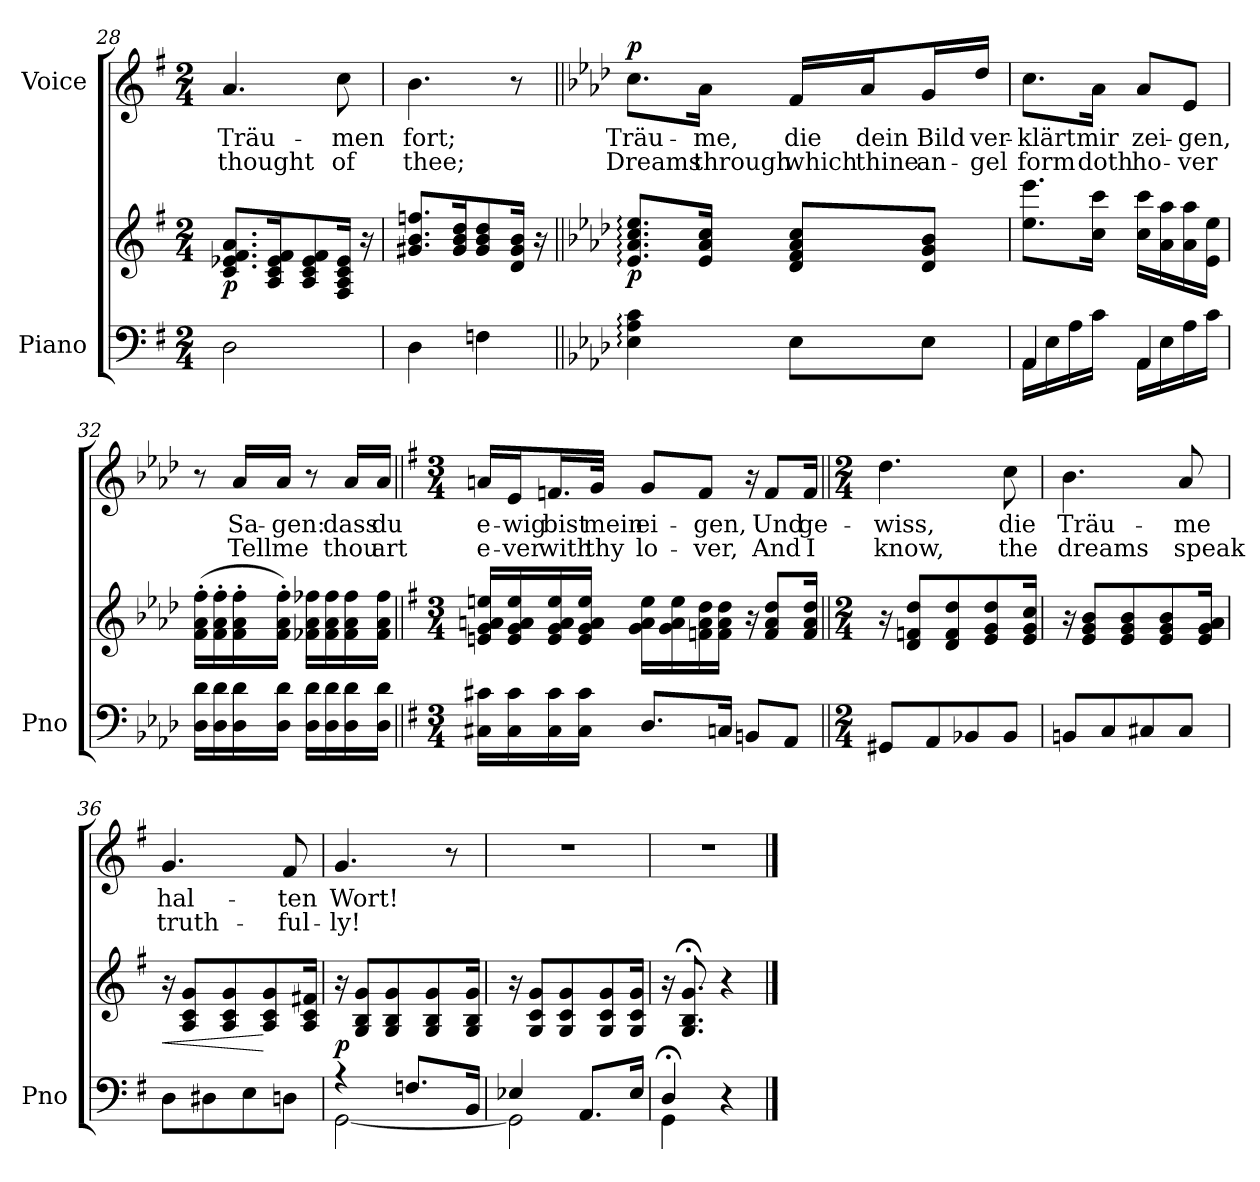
**kern	**kern	**dynam	**kern	**text	**text	**dynam
*part2	*part2	*part2	*part1	*part1	*part1	*part1
*staff3	*staff2	*staff2/3	*staff1	*staff1	*staff1	*staff1
*I"Piano	*	*	*I"Voice	*	*	*
*I'Pno	*	*	*	*	*	*
*clefF4	*clefG2	*	*clefG2	*	*	*
*k[f#]	*k[f#]	*	*k[f#]	*	*	*
*M2/4	*M2/4	*	*M2/4	*	*	*
=28	=28	=28	=28	=28	=28	=28
!	!	!LO:DY:b	!	!LO:LY:b	!LO:LY:b	!
2D\	8.c/ 8.e-X/ 8.f#/ 8.a/L	p	4.a/	Träu-	thought	.
.	16A/ 16c/ 16e-/ 16f#/K	.	.	.	.	.
.	8A/ 8c/ 8e-/ 8f#/	.	.	.	.	.
!	!	!	!	!LO:LY:b	!LO:LY:b	!
.	16F#/ 16A/ 16c/ 16e-/Jk	.	8cc\	-men	of	.
.	16r	.	.	.	.	.
=29	=29	=29	=29	=29	=29	=29
!	!	!	!	!LO:LY:b	!LO:LY:b	!
4D\	8.g#X/ 8.b/ 8.ffn/L	.	4.b\	fort;	thee;	.
.	16g#/ 16b/ 16dd/K	.	.	.	.	.
4Fn\	8g#/ 8b/ 8dd/	.	.	.	.	.
.	16d/ 16g#/ 16b/Jk	.	8r	.	.	.
.	16r	.	.	.	.	.
=30||	=30||	=30||	=30||	=30||	=30||	=30||
*k[b-e-a-d-]	*k[b-e-a-d-]	*	*k[b-e-a-d-]	*	*	*
!	!	!LO:DY:b	!	!LO:LY:b	!LO:LY:b	!LO:DY:a
4E-\: 4A-\: 4c\:	8.e-/: 8.a-/: 8.cc/: 8.ee-/:L	p	8.cc\L	Träu-	Dreams	p
!	!	!	!	!LO:LY:b	!LO:LY:b	!
.	16e-/ 16a-/ 16cc/Jk	.	16a-\Jk	-me,	through	.
!	!	!	!	!LO:LY:b	!LO:LY:b	!
8E-\L	8d-/ 8f/ 8a-/ 8cc/L	.	16f/LL	die	which	.
!	!	!	!	!LO:LY:b	!LO:LY:b	!
.	.	.	16a-/J	dein	thine	.
!	!	!	!	!LO:LY:b	!LO:LY:b	!
8E-\J	8d-/ 8g/ 8b-/J	.	16g/L	Bild	an-	.
!	!	!	!	!LO:LY:b	!LO:LY:b	!
.	.	.	16dd-/JJ	ver-	-gel	.
!!LO:LB:g=z
=31	=31	=31	=31	=31	=31	=31
*^	*	*	*	*	*	*
!	!	!	!	!	!LO:LY:b	!LO:LY:b	!
16AA-\LL	4AA-/	8.ee-\ 8.eee-\L	.	8.cc\L	klärt	form	.
16E-\	.	.	.	.	.	.	.
16A-\	.	.	.	.	.	.	.
!	!	!	!	!	!LO:LY:b	!LO:LY:b	!
16c\JJ	.	16cc\ 16ccc\Jk	.	16a-\Jk	mir	doth	.
!	!	!	!	!	!LO:LY:b	!LO:LY:b	!
16AA-\LL	4AA-/	16cc\ 16ccc\LL	.	8a-/L	zei-	ho-	.
16E-\	.	16a-\ 16aa-\	.	.	.	.	.
!	!	!	!	!	!LO:LY:b	!LO:LY:b	!
16A-\	.	16a-\ 16aa-\	.	8e-/J	-gen,	-ver	.
16c\JJ	.	16e-\ 16ee-\JJ	.	.	.	.	.
*v	*v	*	*	*	*	*	*
=32	=32	=32	=32	=32	=32	=32
16D-\ 16d-\LL	(>16f\' 16a-\' 16ff\'LL	.	8r	.	.	.
16D-\ 16d-\	16f\' 16a-\' 16ff\'	.	.	.	.	.
!	!	!	!	!LO:LY:b	!LO:LY:b	!
16D-\ 16d-\	16f\' 16a-\' 16ff\'	.	16a-/LL	Sa-	Tell	.
!	!	!	!	!LO:LY:b	!LO:LY:b	!
16D-\ 16d-\JJ	16f\' 16a-\' 16ff\'JJ)	.	16a-/JJ	-gen:	me	.
16D-\ 16d-\LL	16f-X\ 16a-\ 16ff-X\LL	.	8r	.	.	.
16D-\ 16d-\	16f-\ 16a-\ 16ff-\	.	.	.	.	.
!	!	!	!	!LO:LY:b	!LO:LY:b	!
16D-\ 16d-\	16f-\ 16a-\ 16ff-\	.	16a-/LL	dass	thou	.
!	!	!	!	!LO:LY:b	!LO:LY:b	!
16D-\ 16d-\JJ	16f-\ 16a-\ 16ff-\JJ	.	16a-/JJ	du	art	.
=33||	=33||	=33||	=33||	=33||	=33||	=33||
*k[f#]	*k[f#]	*	*k[f#]	*	*	*
*M3/4	*M3/4	*	*M3/4	*	*	*
!	!	!	!	!LO:LY:b	!LO:LY:b	!
16C#X\ 16c#X\LL	16en/ 16g/ 16an/ 16een/LL	.	16an/LL	e-	e-	.
!	!	!	!	!LO:LY:b	!LO:LY:b	!
16C#\ 16c#\	16e/ 16g/ 16a/ 16ee/	.	16e/J	-wig	-ver	.
!	!	!	!	!LO:LY:b	!LO:LY:b	!
16C#\ 16c#\	16e/ 16g/ 16a/ 16ee/	.	16.fn/L	bist	with	.
16C#\ 16c#\JJ	16e/ 16g/ 16a/ 16ee/JJ	.	.	.	.	.
!	!	!	!	!LO:LY:b	!LO:LY:b	!
.	.	.	32g/JJk	mein	thy	.
!	!	!	!	!LO:LY:b	!LO:LY:b	!
8.D/L	16g\ 16a\ 16ee\LL	.	8g/L	ei-	lo-	.
.	16g\ 16a\ 16ee\	.	.	.	.	.
!	!	!	!	!LO:LY:b	!LO:LY:b	!
.	16fn\ 16a\ 16dd\	.	8f/J	-gen,	-ver,	.
16Cn/Jk	16f\ 16a\ 16dd\JJ	.	.	.	.	.
8BBn/L	16r	.	16r	.	.	.
!	!	!	!	!LO:LY:b	!LO:LY:b	!
.	8f/ 8a/ 8dd/L	.	8f/L	Und	And	.
8AA/J	.	.	.	.	.	.
!	!	!	!	!LO:LY:b	!LO:LY:b	!
.	16f/ 16a/ 16dd/Jk	.	16f/Jk	ge-	I	.
!!LO:LB:g=z
=34||	=34||	=34||	=34||	=34||	=34||	=34||
*M2/4	*M2/4	*	*M2/4	*	*	*
!	!	!	!	!LO:LY:b	!LO:LY:b	!
8GG#X/L	16r	.	4.dd\	wiss,	know,	.
.	8d/ 8fn/ 8dd/L	.	.	.	.	.
8AA/	.	.	.	.	.	.
.	8d/ 8f/ 8dd/	.	.	.	.	.
8BB-X/	.	.	.	.	.	.
.	8e/ 8g/ 8dd/	.	.	.	.	.
!	!	!	!	!LO:LY:b	!LO:LY:b	!
8BB-/J	.	.	8cc\	die	the	.
.	16e/ 16g/ 16cc/Jk	.	.	.	.	.
=35	=35	=35	=35	=35	=35	=35
!	!	!	!	!LO:LY:b	!LO:LY:b	!
8BBn/L	16r	.	4.b\	Träu-	dreams	.
.	8e/ 8g/ 8b/L	.	.	.	.	.
8C/	.	.	.	.	.	.
.	8e/ 8g/ 8b/	.	.	.	.	.
8C#X/	.	.	.	.	.	.
.	8e/ 8g/ 8b/	.	.	.	.	.
!	!	!	!	!LO:LY:b	!LO:LY:b	!
8C#/J	.	.	8a/	-me	speak	.
.	16e/ 16g/ 16a/Jk	.	.	.	.	.
=36	=36	=36	=36	=36	=36	=36
!	!	!LO:HP:b	!	!LO:LY:b	!LO:LY:b	!
8D\L	16r	<	4.g/	hal-	truth-	.
.	8A/ 8c/ 8g/L	.	.	.	.	.
8D#X\	.	.	.	.	.	.
.	8A/ 8c/ 8g/	.	.	.	.	.
8E\	.	.	.	.	.	.
.	8A/ 8c/ 8g/	[	.	.	.	.
!	!	!	!	!LO:LY:b	!LO:LY:b	!
8Dn\J	.	.	8f#/	-ten	-ful-	.
.	16A/ 16c/ 16f#X/Jk	.	.	.	.	.
=37	=37	=37	=37	=37	=37	=37
*^	*	*	*	*	*	*
!	!	!	!LO:DY:b	!	!LO:LY:b	!LO:LY:b	!
4r	[2GG\	16r	p	4.g/	Wort!	-ly!	.
.	.	8G/ 8B/ 8g/L	.	.	.	.	.
.	.	8G/ 8B/ 8g/	.	.	.	.	.
8.Fn/L	.	.	.	.	.	.	.
.	.	8G/ 8B/ 8g/	.	.	.	.	.
.	.	.	.	8r	.	.	.
16BB/Jk	.	16G/ 16B/ 16g/Jk	.	.	.	.	.
=38	=38	=38	=38	=38	=38	=38	=38
4E-X/	2GG\]	16r	.	2r	.	.	.
.	.	8G/ 8c/ 8g/L	.	.	.	.	.
.	.	8G/ 8c/ 8g/	.	.	.	.	.
8.AA/L	.	.	.	.	.	.	.
.	.	8G/ 8c/ 8g/	.	.	.	.	.
16E-/Jk	.	16G/ 16c/ 16g/Jk	.	.	.	.	.
=39	=39	=39	=39	=39	=39	=39	=39
4D;</	4GG\	16r	.	2r	.	.	.
.	.	8.G/;< 8.B/;< 8.g/;<	.	.	.	.	.
4r	4ryy	4r	.	.	.	.	.
*v	*v	*	*	*	*	*	*
==	==	==	==	==	==	==
*-	*-	*-	*-	*-	*-	*-
